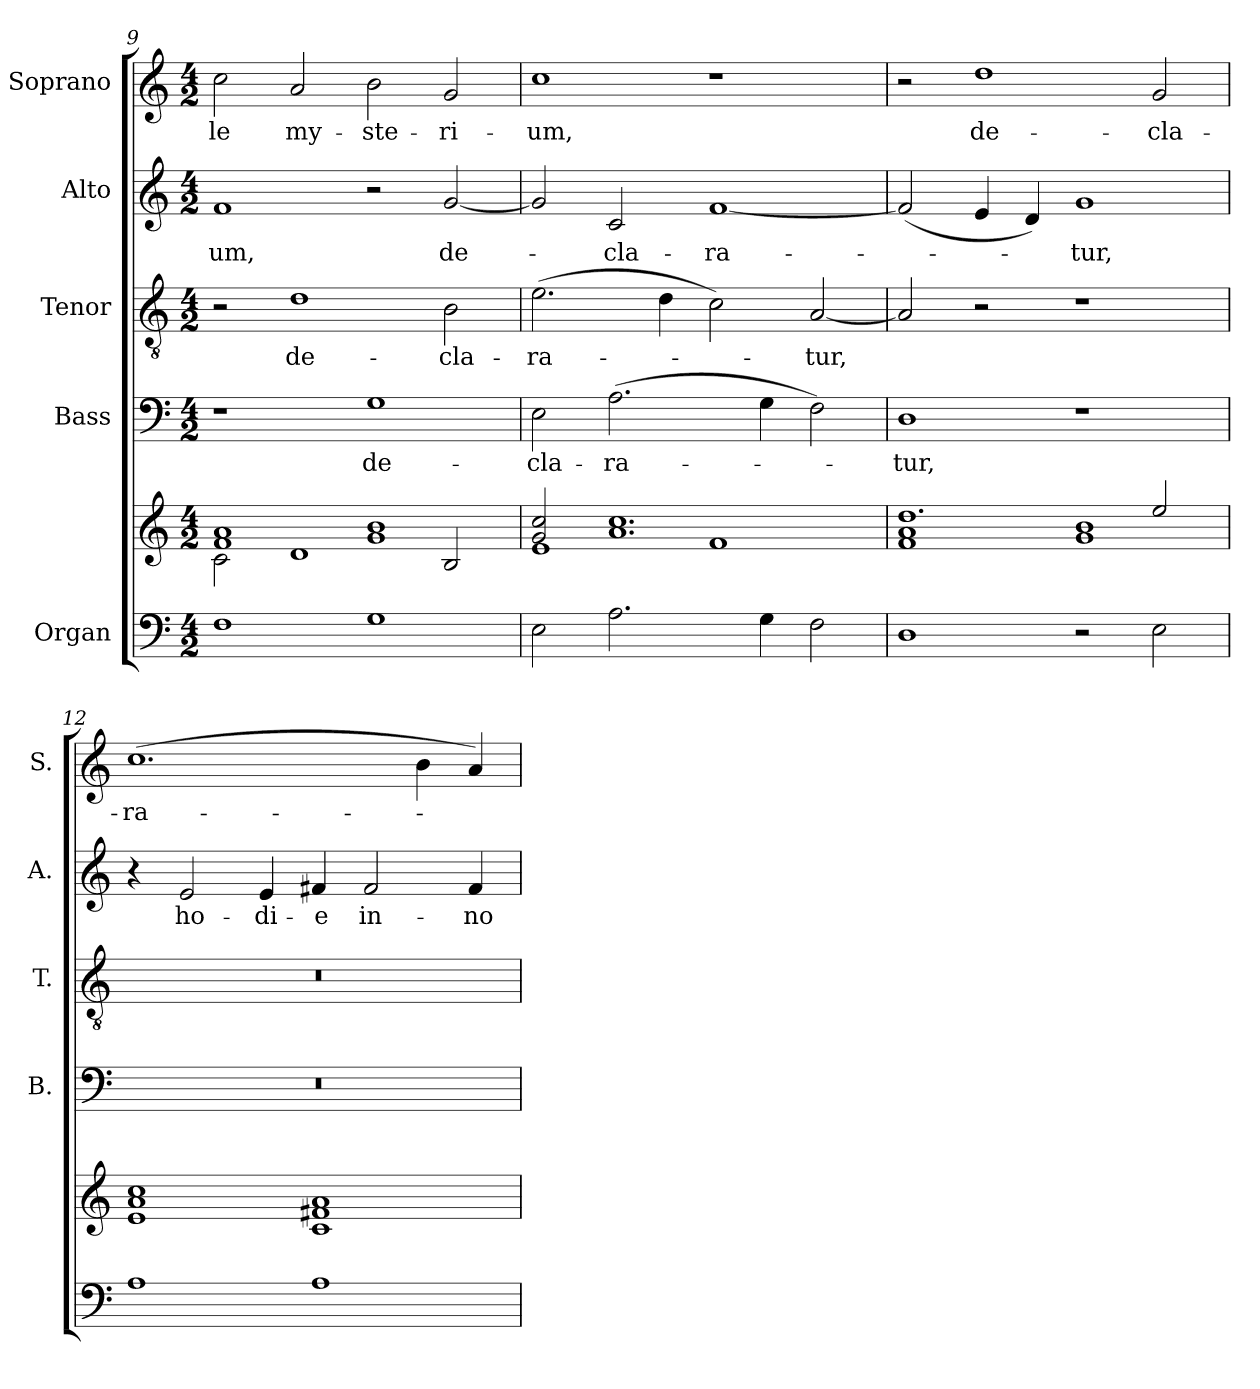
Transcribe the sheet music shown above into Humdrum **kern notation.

**kern	**kern	**kern	**text	**kern	**text	**kern	**text	**kern	**text
*part5	*part5	*part4	*part4	*part3	*part3	*part2	*part2	*part1	*part1
*staff6	*staff5	*staff4	*staff4	*staff3	*staff3	*staff2	*staff2	*staff1	*staff1
*I"Organ	*	*I"Bass	*	*I"Tenor	*	*I"Alto	*	*I"Soprano	*
*	*	*I'B.	*	*I'T.	*	*I'A.	*	*I'S.	*
*clefF4	*clefG2	*clefF4	*	*clefGv2	*	*clefG2	*	*clefG2	*
*	*	*	*	*ITrd7c12	*	*	*	*	*
*k[]	*k[]	*k[]	*	*k[]	*	*k[]	*	*k[]	*
*C:	*C:	*C:	*	*C:	*	*C:	*	*C:	*
*M4/2	*M4/2	*M4/2	*	*M4/2	*	*M4/2	*	*M4/2	*
=9	=9	=9	=9	=9	=9	=9	=9	=9	=9
*	*^	*	*	*	*	*	*	*	*
!	!	!	!	!	!	!	!	!LO:LY:b:color=#000000	!	!
!	!	!	!	!	!	!	!	!	!	!LO:LY:b:color=#000000
1Fi	1fi 1ai	2ci\	1r	.	2r	.	1fi	-um,	2cci\	-le
!	!	!	!	!	!	!LO:LY:b:color=#000000	!	!	!	!
!	!	!	!	!	!	!	!	!	!	!LO:LY:b:color=#000000
.	.	1di	.	.	1Di	de-	.	.	2ai/	my-
!	!	!	!	!LO:LY:b:color=#000000	!	!	!	!	!	!
!	!	!	!	!	!	!	!	!	!	!LO:LY:b:color=#000000
1Gi	1gi 1bi	.	1Gi	de-	.	.	2r	.	2bi\	-ste-
!	!	!	!	!	!	!LO:LY:b:color=#000000	!	!	!	!
!	!	!	!	!	!	!	!	!LO:LY:b:color=#000000	!	!
!	!	!	!	!	!	!	!	!	!	!LO:LY:b:color=#000000
.	.	2Bi/	.	.	2BBi\	-cla-	[2gi/	de-	2gi/	-ri-
=10	=10	=10	=10	=10	=10	=10	=10	=10	=10	=10
!	!	!	!	!LO:LY:b:color=#000000	!	!	!	!	!	!
!	!	!	!	!	!	!LO:LY:b:color=#000000	!	!	!	!
!	!	!	!	!	!	!	!	!	!	!LO:LY:b:color=#000000
2Ei\	2gi/ 2cci	1ei	2Ei\	-cla-	(2.Ei\	-ra-	2gi/]	.	1cci	-um,
!	!	!	!	!LO:LY:b:color=#000000	!	!	!	!	!	!
!	!	!	!	!	!	!	!	!LO:LY:b:color=#000000	!	!
2.Ai\	1.ai 1.cci	.	(2.Ai\	-ra-	.	.	2ci/	-cla-	.	.
.	.	.	.	.	4Di\	.	.	.	.	.
!	!	!	!	!	!	!	!	!LO:LY:b:color=#000000	!	!
.	.	1fi	.	.	2Ci\)	.	[1fi	-ra-	1r	.
4Gi\	.	.	4Gi\	.	.	.	.	.	.	.
!	!	!	!	!	!	!LO:LY:b:color=#000000	!	!	!	!
2Fi\	.	.	2Fi\)	.	[2AAi/	-tur,	.	.	.	.
=11	=11	=11	=11	=11	=11	=11	=11	=11	=11	=11
!	!	!	!	!LO:LY:b:color=#000000	!	!	!	!	!	!
1Di	1.ddi	1fi 1ai	1Di	-tur,	2AAi/]	.	(2fi/]	.	2r	.
!	!	!	!	!	!	!	!	!	!	!LO:LY:b:color=#000000
.	.	.	.	.	2r	.	4ei/	.	1ddi	de-
.	.	.	.	.	.	.	4di/)	.	.	.
!	!	!	!	!	!	!	!	!LO:LY:b:color=#000000	!	!
2r	.	1gi 1bi	1r	.	1r	.	1gi	-tur,	.	.
!	!	!	!	!	!	!	!	!	!	!LO:LY:b:color=#000000
2Ei\	2eei/	.	.	.	.	.	.	.	2gi/	-cla-
*	*v	*v	*	*	*	*	*	*	*	*
=12	=12	=12	=12	=12	=12	=12	=12	=12	=12
!	!	!LO:N:vis=1	!	!LO:N:vis=1	!	!	!	!	!
!	!	!	!	!	!	!	!	!	!LO:LY:b:color=#000000
1Ai	1ei 1ai 1cci	0r	.	0r	.	4r	.	(1.cci	-ra-
!	!	!	!	!	!	!	!LO:LY:b:color=#000000	!	!
.	.	.	.	.	.	2ei/	ho-	.	.
!	!	!	!	!	!	!	!LO:LY:b:color=#000000	!	!
.	.	.	.	.	.	4ei/	-di-	.	.
!	!	!	!	!	!	!	!LO:LY:b:color=#000000	!	!
1Ai	1ci 1f#Xi 1ai	.	.	.	.	4f#Xi/	-e	.	.
!	!	!	!	!	!	!	!LO:LY:b:color=#000000	!	!
.	.	.	.	.	.	2f#i/	in-	.	.
.	.	.	.	.	.	.	.	4bi\	.
!	!	!	!	!	!	!	!LO:LY:b:color=#000000	!	!
.	.	.	.	.	.	4f#i/	-no-	4ai/)	.
=	=	=	=	=	=	=	=	=	=
*-	*-	*-	*-	*-	*-	*-	*-	*-	*-
